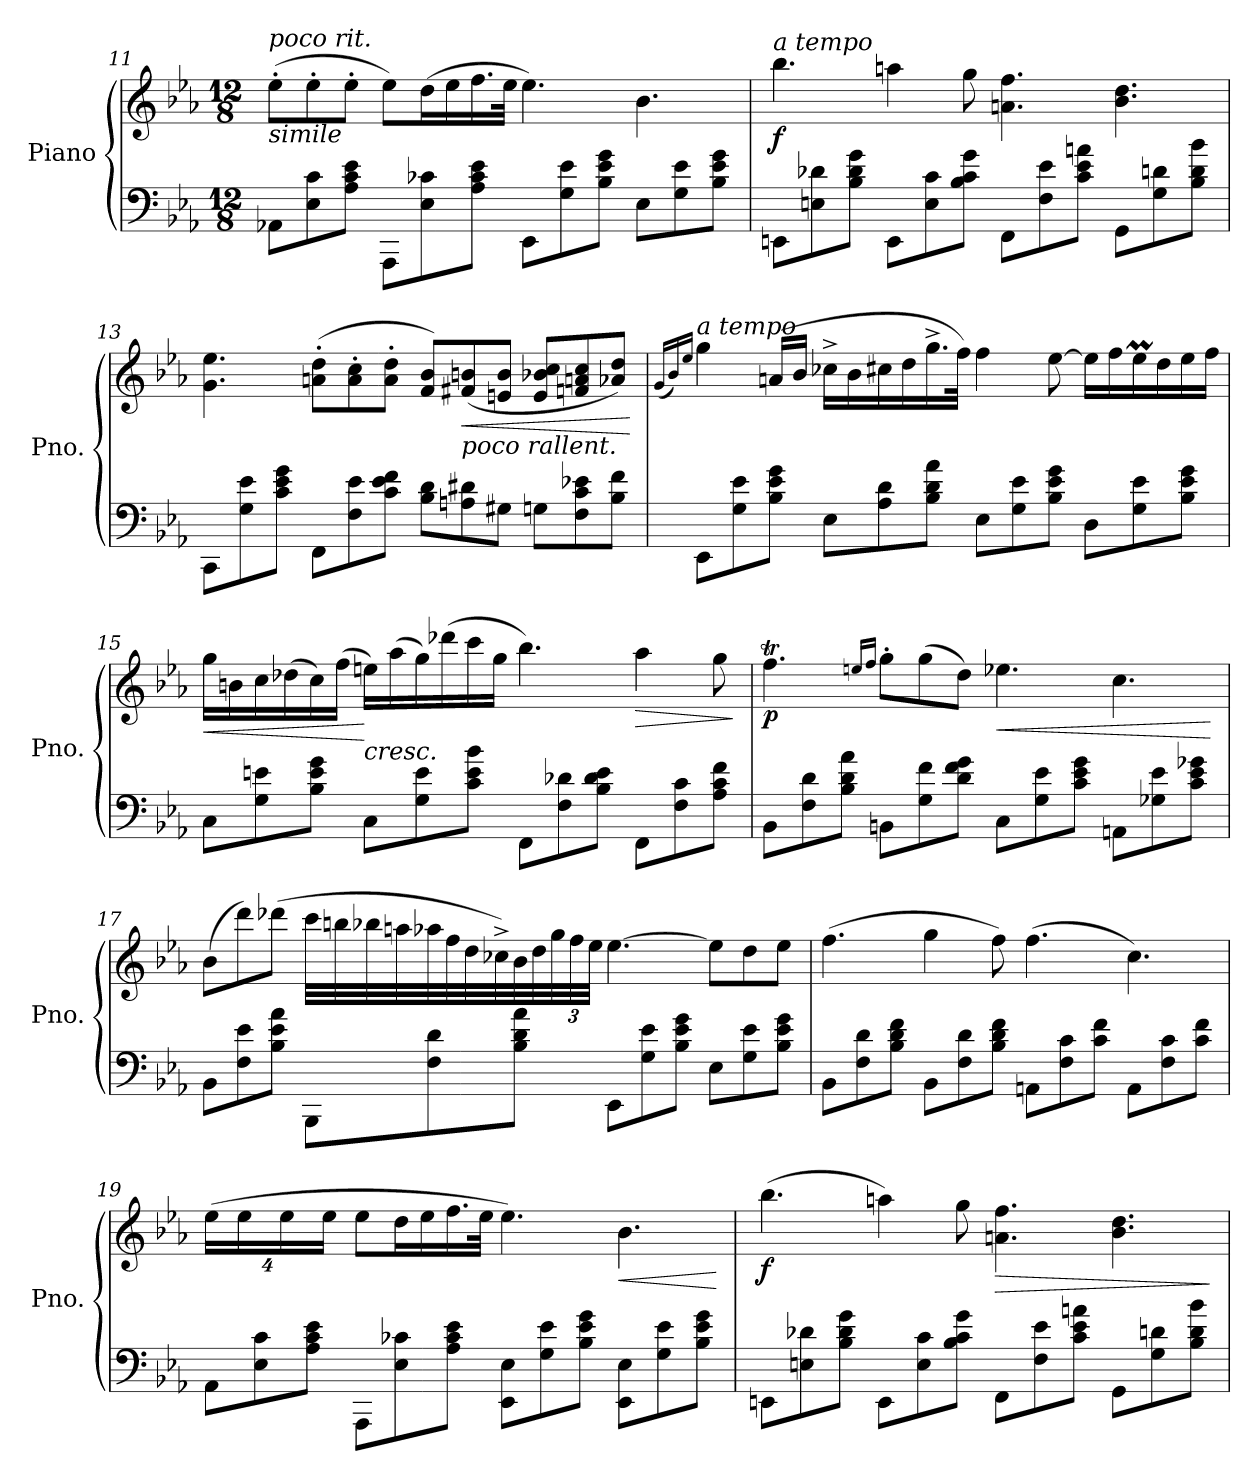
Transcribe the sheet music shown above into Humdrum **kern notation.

**kern	**kern	**dynam
*part1	*part1	*part1
*staff2	*staff1	*staff1/2
*I"Piano	*	*
*I'Pno.	*	*
*clefF4	*clefG2	*
*k[b-e-a-]	*k[b-e-a-]	*
*M12/8	*M12/8	*
=11	=11	=11
!	!LO:TX:b:i:t=simile	!
!	!LO:TX:a:i:t=poco rit.	!
8AA-X\L	(8ee-'\L	.
8E-\ 8c\	8ee-'\	.
8A-\ 8c\ 8e-\J	8ee-'\J	.
8AAA-\L	8ee-\L)	.
8E-\ 8c-X\	(16dd\L	.
.	16ee-\	.
8A-\ 8c-\ 8e-\J	16.ff\	.
.	32ee-\JJk	.
8EE-\L	4.ee-\)	.
8G\ 8e-\	.	.
8B-\ 8e-\ 8g\J	.	.
8E-\L	4.b-\	.
8G\ 8e-\	.	.
8B-\ 8e-\ 8g\J	.	.
=12	=12	=12
!	!LO:TX:a:i:t=a tempo	!
!	!	!LO:DY:b
8EEn\L	4.bb-\	f
8En\ 8d-X\	.	.
8B-\ 8d-\ 8g\J	.	.
8EE\L	4aan\	.
8E\ 8c\	.	.
8B-\ 8c\ 8g\J	8gg\	.
8FF\L	4.an\ 4.ff\	.
8F\ 8e-\	.	.
8c\ 8e-\ 8an\J	.	.
8GG\L	4.b-\ 4.dd\	.
8G\ 8dn\	.	.
8B-\ 8d\ 8b-\J	.	.
!!LO:LB:g=z
=13	=13	=13
8CC\L	4.g\ 4.ee-\	.
8G\ 8e-\	.	.
8c\ 8e-\ 8g\J	.	.
8FF\L	(8an\' 8dd\'L	.
8F\ 8e-\	8a\' 8cc\'	.
8c\ 8e-\ 8f\J	8a\' 8dd\'J	.
8B-\ 8d\L	8f/ 8b-/L)	.
!	!LO:TX:b:i:t=poco rallent.	!
!	!	!LO:HP:b
8An\ 8d#X\	(8f#X/ 8bn/	<
8G#X\J	8en/ 8b/J	.
8Gn\L	8e/ 8b-X/ 8cc/L	.
8F\ 8c\ 8e-X\	8fn/ 8an/ 8cc/	.
8B-\ 8f\J	8a-X/ 8dd/J)	.
.	.	[
=14	=14	=14
.	(16qg/LL	.
.	16qb-/)	.
.	16qee-/JJ	.
!	!LO:TX:a:i:t=a tempo	!
!	!	!LO:DY:b
!	!	!LO:DY:n=1:b
8EE-\L	4gg\	fp other-dynamics
8G\ 8e-\	.	.
8B-\ 8e-\ 8g\J	(16an/LL	.
.	16b-/JJ	.
8E-\L	16cc-X^\LL	.
.	16b-\	.
8A-\ 8d\	16cc#X\	.
.	16dd\	.
8B-\ 8d\ 8a-\J	16.gg^\	.
.	32ff\JJk)	.
8E-\L	4ff\	.
8G\ 8e-\	.	.
8B-\ 8e-\ 8g\J	[8ee-\	.
8D\L	16ee-\LL]	.
.	16ff\	.
8G\ 8e-\	16ee-M\	.
.	16dd\	.
8B-\ 8e-\ 8g\J	16ee-\	.
.	16ff\JJ	.
!!LO:LB:g=z
=15	=15	=15
!	!	!LO:HP:b
8C\L	16gg\LL	<
.	16bn\	.
8G\ 8en\	16cc\	.
.	(16dd-X\	.
8B-\ 8e\ 8g\J	16cc\)	.
.	(16ff\JJ	.
!	!LO:TX:b:i:t=cresc.	!
8C\L	16een\LL)	[
.	(16aa-\	.
8G\ 8e\	16gg\)	.
.	(16ddd-X\	.
8c\ 8e\ 8b-\J	16ccc\	.
.	16gg\JJ	.
8FF\L	4.bb-\)	.
8F\ 8d-X\	.	.
8B-\ 8d-\ 8e\J	.	.
!	!	!LO:HP:b
8FF\L	4aa-\	>
8F\ 8c\	.	.
8A-\ 8c\ 8f\J	8gg\	.
.	.	]
=16	=16	=16
!	!	!LO:DY:b
8BB-\L	4.ffT\	p
8F\ 8d\	.	.
8B-\ 8d\ 8a-\J	.	.
.	16qeen/LL	.
.	16qff/JJ	.
8BBn\L	8gg'\L	.
8G\ 8f\	(8gg\	.
8d\ 8f\ 8g\J	8dd\J)	.
!	!	!LO:HP:b
8C\L	4.ee-X\	<
8G\ 8e-\	.	.
8c\ 8e-\ 8g\J	.	.
8AAn\L	4.cc\	.
8G-X\ 8e-\	.	.
8c\ 8e-\ 8g-X\J	.	.
.	.	[
!!LO:LB:g=z
=17	=17	=17
8BB-\L	(8b-\L	.
8F\ 8e-\	8ddd\)	.
8B-\ 8e-\ 8a-\J	(8ddd-X\J	.
8BBB-\L	32ccc\LLL	.
.	32bbn\	.
.	32bb-X\	.
.	32aan\	.
8F\ 8d\	32aa-X\	.
.	32ff\	.
.	32dd\	.
.	32cc-X^\)	.
8B-\ 8d\ 8a-\J	32b-\	.
.	32dd\	.
*	*Xbrackettup	*
.	48gg\	.
.	48ff\	.
.	48ee-\JJJ	.
8EE-\L	[4.ee-\	.
8G\ 8e-\	.	.
8B-\ 8e-\ 8g\J	.	.
8E-\L	8ee-\L]	.
8G\ 8e-\	8dd\	.
8B-\ 8e-\ 8g\J	8ee-\J	.
=18	=18	=18
8BB-\L	(4.ff\	.
8F\ 8d\	.	.
8B-\ 8d\ 8f\J	.	.
8BB-\L	4gg\	.
8F\ 8d\	.	.
8B-\ 8d\ 8f\J	8ff\)	.
8AAn\L	(4.ff\	.
8F\ 8c\	.	.
8c\ 8f\J	.	.
8AA\L	4.cc\)	.
8F\ 8c\	.	.
8c\ 8f\J	.	.
!!LO:LB:g=z
=19	=19	=19
8AA-\L	(32%3ee-\L	.
.	32%3ee-\	.
8E-\ 8c\	.	.
.	32%3ee-\	.
8A-\ 8c\ 8e-\J	.	.
.	32%3ee-\J	.
8AAA-\L	8ee-\L	.
8E-\ 8c-X\	16dd\L	.
.	16ee-\	.
8A-\ 8c-\ 8e-\J	16.ff\	.
.	32ee-\JJk	.
8EE-\ 8E-\L	4.ee-\)	.
8G\ 8e-\	.	.
8B-\ 8e-\ 8g\J	.	.
!	!	!LO:HP:b
8EE-\ 8E-\L	4.b-\	<
8G\ 8e-\	.	.
8B-\ 8e-\ 8g\J	.	.
.	.	[
=20	=20	=20
!	!	!LO:DY:b
8EEn\L	(4.bb-\	f
8En\ 8d-X\	.	.
8B-\ 8d-\ 8g\J	.	.
8EE\L	4aan\)	.
8E\ 8c\	.	.
8B-\ 8c\ 8g\J	8gg\	.
!	!	!LO:HP:b
8FF\L	4.an\ 4.ff\	>
8F\ 8e-\	.	.
8c\ 8e-\ 8an\J	.	.
8GG\L	4.b-\ 4.dd\	.
8G\ 8dn\	.	.
8B-\ 8d\ 8b-\J	.	.
.	.	]
=	=	=
*-	*-	*-
